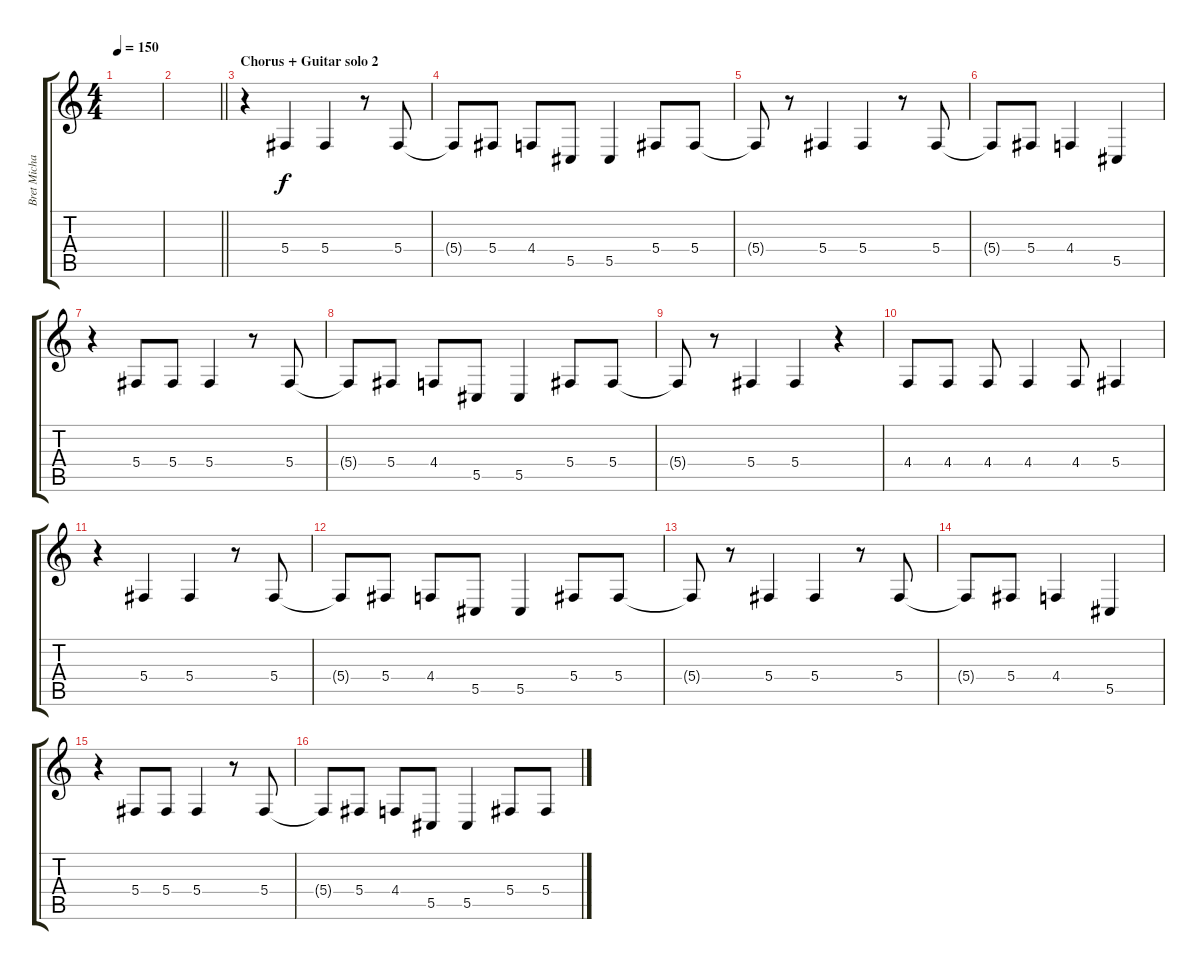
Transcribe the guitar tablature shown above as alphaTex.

\track ("Bret Michaels" "Bret Micha") {instrument reedorgan}
\staff {score tabs}
\tuning (Eb4 Bb3 Gb3 Db3 Ab2 Eb2) {hide}
\ts (4 4)
\tempo 150
\clef g2
\ks c
|
\barLineRight lightlight
|
\section ("" "Chorus + Guitar solo 2")
r.4 5.4.4 5.4.4 r.8 5.4.8 |
5.4{t}.8 5.4.8 4.4.8 5.5.8 5.5.4 5.4.8 5.4.8 |
5.4{t}.8 r.8 5.4.4 5.4.4 r.8 5.4.8 |
5.4{t}.8 5.4.8 4.4.4 5.5.4 |
r.4 5.4.8 5.4.8 5.4.4 r.8 5.4.8 |
5.4{t}.8 5.4.8 4.4.8 5.5.8 5.5.4 5.4.8 5.4.8 |
5.4{t}.8 r.8 5.4.4 5.4.4 r.4 |
4.4.8 4.4.8 4.4.8 4.4.4 4.4.8 5.4.4 |
r.4 5.4.4 5.4.4 r.8 5.4.8 |
5.4{t}.8 5.4.8 4.4.8 5.5.8 5.5.4 5.4.8 5.4.8 |
5.4{t}.8 r.8 5.4.4 5.4.4 r.8 5.4.8 |
5.4{t}.8 5.4.8 4.4.4 5.5.4 |
r.4 5.4.8 5.4.8 5.4.4 r.8 5.4.8 |
5.4{t}.8 5.4.8 4.4.8 5.5.8 5.5.4 5.4.8 5.4.8
